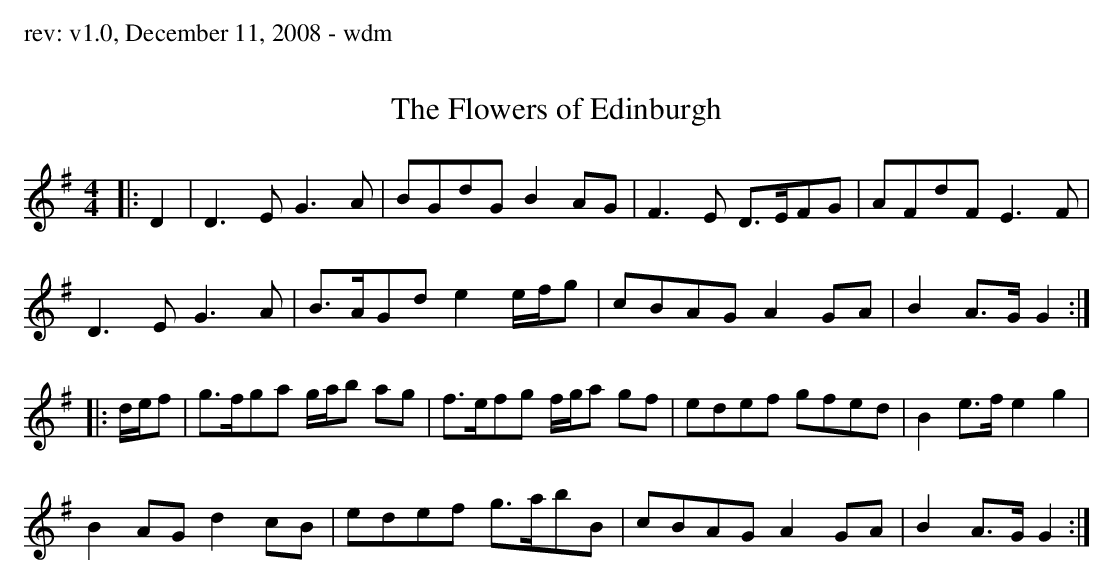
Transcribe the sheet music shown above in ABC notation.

X:1
T: Flowers of Edinburgh, The
M: 4/4
L: 1/8
K: G Major
|: D2 |\
D3 E G3 A | BGdG B2 AG | F3 E D>EFG | AFdF E3 F |
D3 E G3 A | B>AGd e2 e/f/g | cBAG A2 GA | B2 A>G G2 :|
|: d/e/f |\
g>fga g/a/b ag | f>efg f/g/a gf | edef gfed | B2 e>f e2 g2 |
B2 AG d2 cB | edef g>abB | cBAG A2 GA | B2 A>G G2 :|
